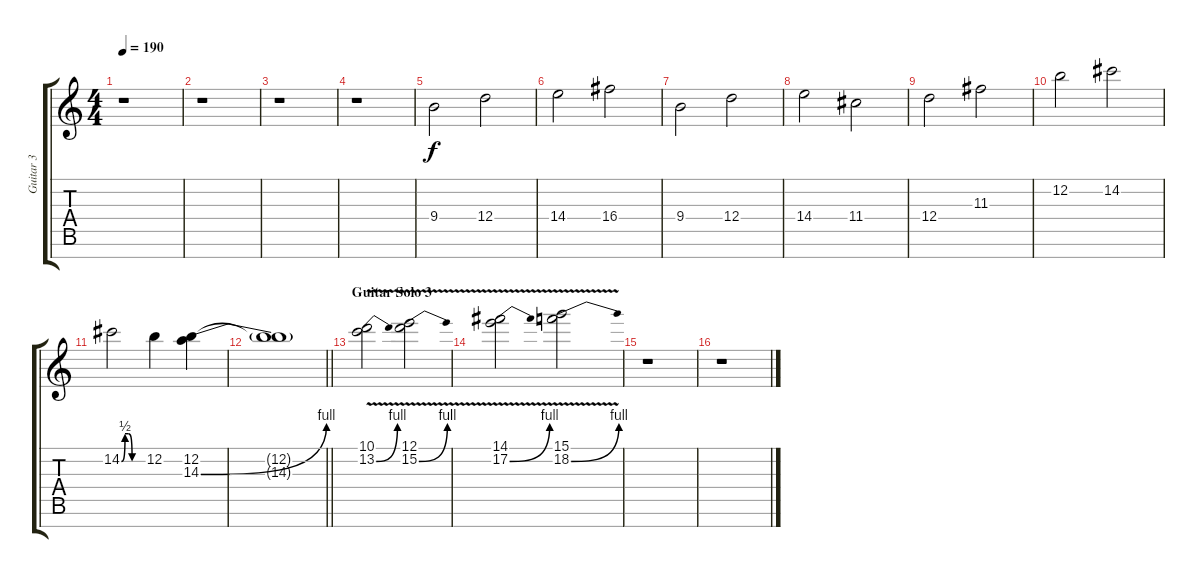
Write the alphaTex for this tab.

\track ("Guitar 3" "Guitar 3") {instrument distortionguitar}
\staff {score tabs}
\tuning (E4 B3 G3 D3 A2 E2 B1) {hide}
\ts (4 4)
\tempo 190
\clef g2
\ks c
r.1{dy f} |
r.1 |
r.1 |
r.1 |
9.4.2{volume 14} 12.4.2 |
14.4.2 16.4.2 |
9.4.2 12.4.2 |
14.4.2 11.4.2 |
12.4.2 11.3.2 |
12.2.2 14.2.2 |
14.2{be (custom 0 0 10 2 20 2 30 0 60 0)}.2 12.2.4 (12.2 14.3{be (bend 0 0 60 4)}).4 |
\barLineRight lightlight
(12.2{t} 14.3{t}).1 |
\section ("" "Guitar Solo 3")
(10.1 13.2{be (bend 0 0 60 4) v}).2 (12.1 15.2{be (bend 0 0 60 4) v}).2 |
(14.1 17.2{be (bend 0 0 60 4) v}).2 (15.1 18.2{be (bend 0 0 60 4) v}).2 |
r.1 |
r.1
